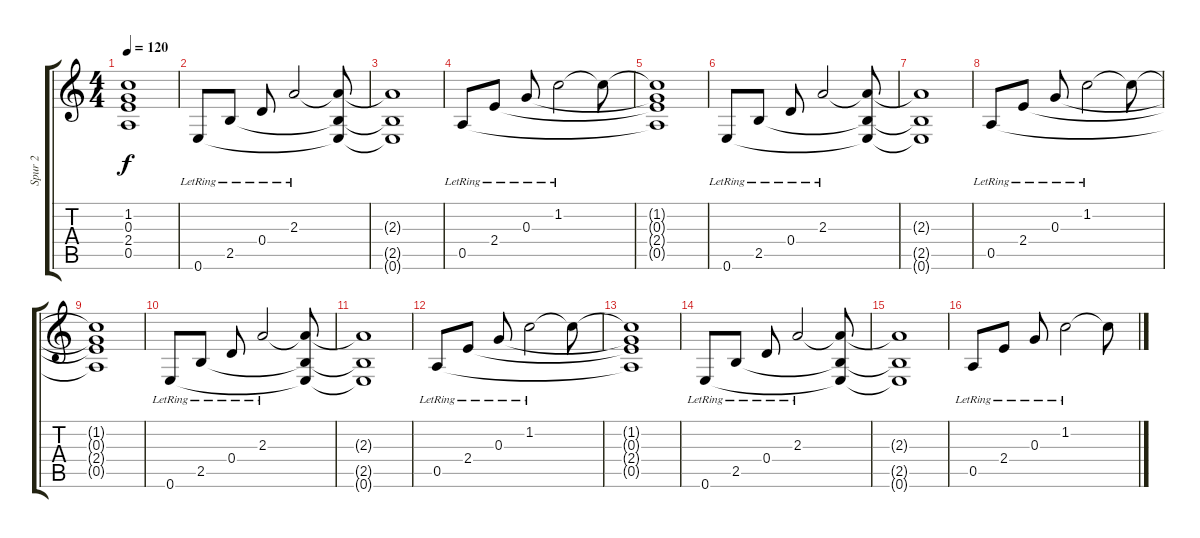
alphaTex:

\track ("Spur 2" "Spur 2") {instrument acousticguitarsteel}
\staff {score tabs}
\tuning (E4 B3 G3 D3 A2 E2) {hide}
\ts (4 4)
\tempo 120
\clef g2
\ks c
(1.2{t} 0.3{t} 2.4{t} 0.5{t}).1{dy f} |
0.6{lr}.8 2.5{lr}.8 0.4{lr}.8 2.3{lr}.2 (2.3{t} 2.5{t} 0.6{t}).8 |
(2.3{t} 2.5{t} 0.6{t}).1 |
0.5{lr}.8 2.4{lr}.8 0.3{lr}.8 1.2{lr}.2 1.2{t}.8 |
(1.2{t} 0.3{t} 2.4{t} 0.5{t}).1 |
0.6{lr}.8 2.5{lr}.8 0.4{lr}.8 2.3{lr}.2 (2.3{t} 2.5{t} 0.6{t}).8 |
(2.3{t} 2.5{t} 0.6{t}).1 |
0.5{lr}.8 2.4{lr}.8 0.3{lr}.8 1.2{lr}.2 1.2{t}.8 |
(1.2{t} 0.3{t} 2.4{t} 0.5{t}).1 |
0.6{lr}.8 2.5{lr}.8 0.4{lr}.8 2.3{lr}.2 (2.3{t} 2.5{t} 0.6{t}).8 |
(2.3{t} 2.5{t} 0.6{t}).1 |
0.5{lr}.8 2.4{lr}.8 0.3{lr}.8 1.2{lr}.2 1.2{t}.8 |
(1.2{t} 0.3{t} 2.4{t} 0.5{t}).1 |
0.6{lr}.8 2.5{lr}.8 0.4{lr}.8 2.3{lr}.2 (2.3{t} 2.5{t} 0.6{t}).8 |
(2.3{t} 2.5{t} 0.6{t}).1 |
0.5{lr}.8 2.4{lr}.8 0.3{lr}.8 1.2{lr}.2 1.2{t}.8
